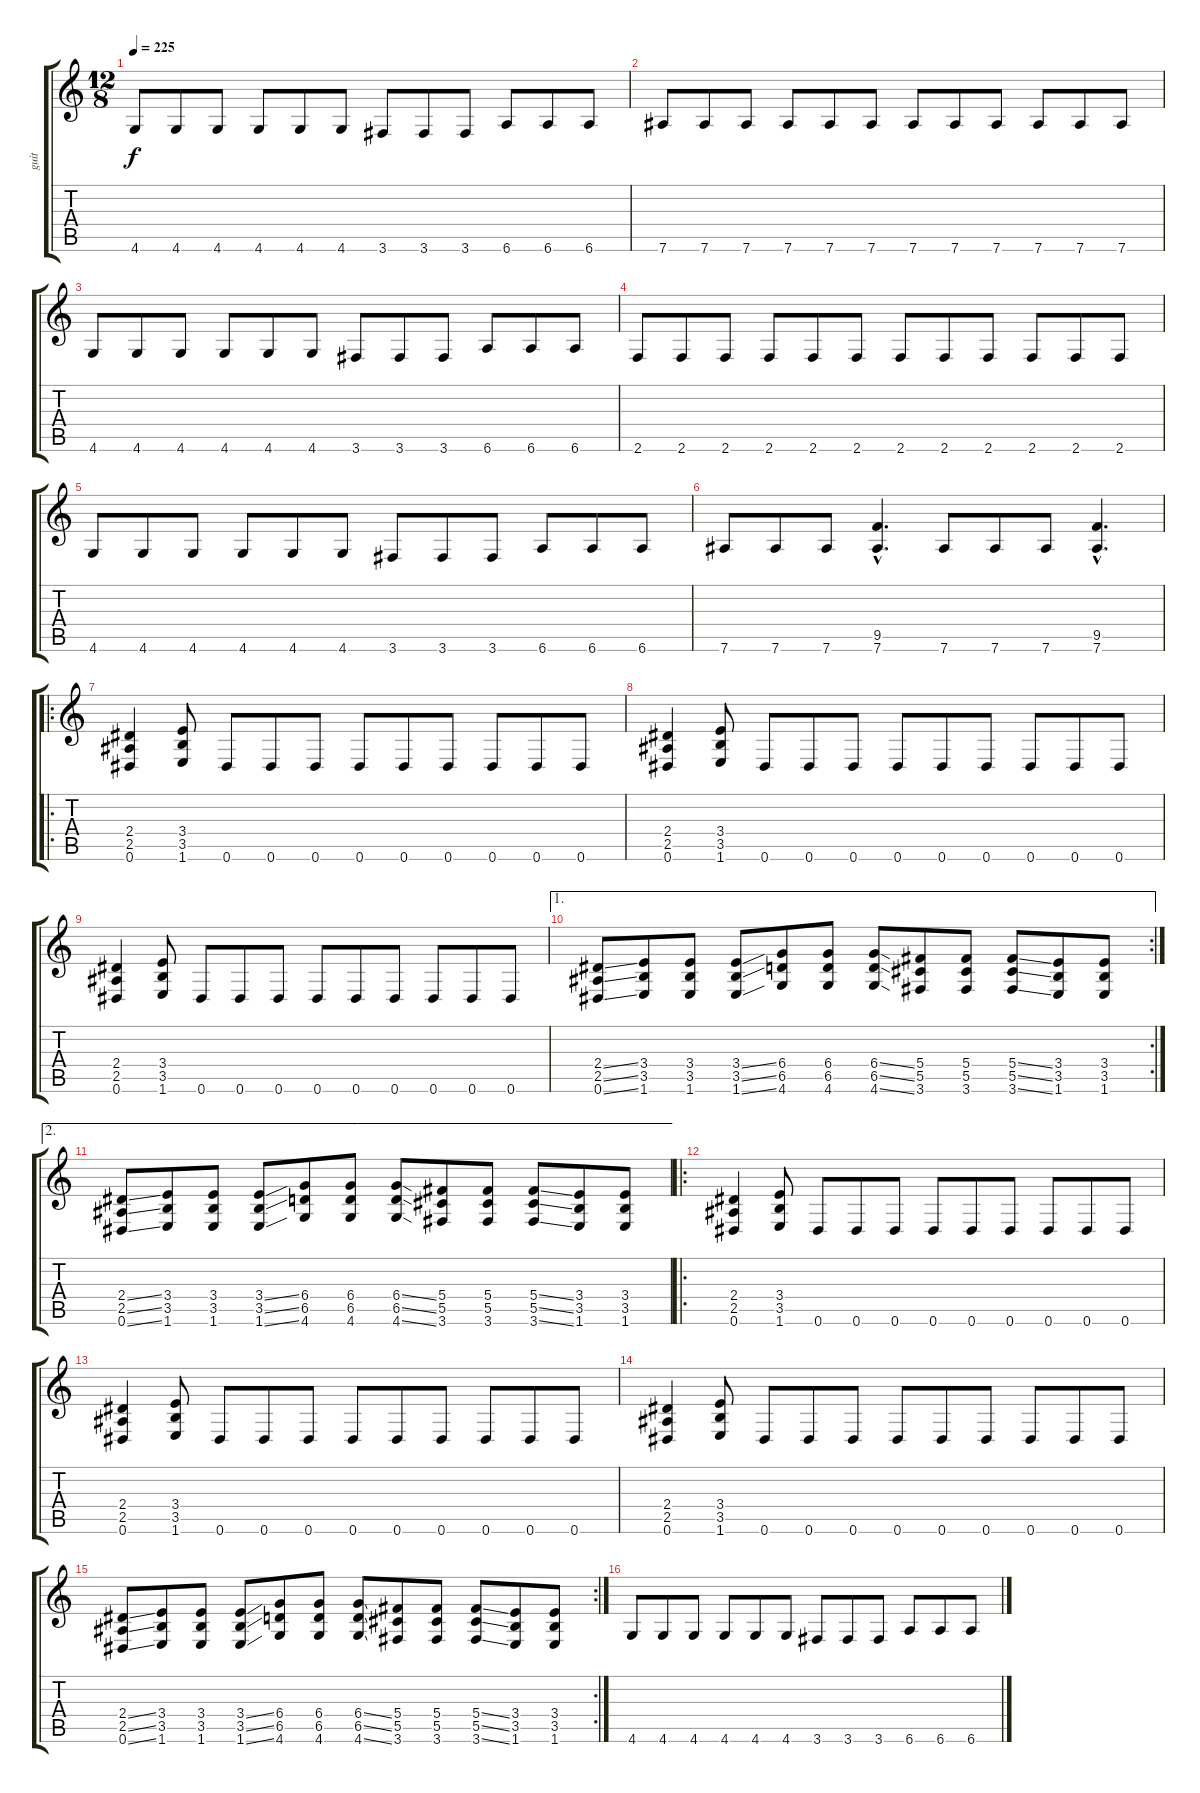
\track ("guit" "guit") {instrument distortionguitar}
\staff {score tabs}
\tuning (Eb4 Bb3 Gb3 Db3 Ab2 Eb2) {hide}
\ts (12 8)
\tempo 225
\clef g2
\ks c
4.6.8{dy f} 4.6.8 4.6.8 4.6.8 4.6.8 4.6.8 3.6.8 3.6.8 3.6.8 6.6.8 6.6.8 6.6.8 |
7.6.8 7.6.8 7.6.8 7.6.8 7.6.8 7.6.8 7.6.8 7.6.8 7.6.8 7.6.8 7.6.8 7.6.8 |
4.6.8 4.6.8 4.6.8 4.6.8 4.6.8 4.6.8 3.6.8 3.6.8 3.6.8 6.6.8 6.6.8 6.6.8 |
2.6.8 2.6.8 2.6.8 2.6.8 2.6.8 2.6.8 2.6.8 2.6.8 2.6.8 2.6.8 2.6.8 2.6.8 |
4.6.8 4.6.8 4.6.8 4.6.8 4.6.8 4.6.8 3.6.8 3.6.8 3.6.8 6.6.8 6.6.8 6.6.8 |
7.6.8 7.6.8 7.6.8 (9.5{hac} 7.6{hac}).4{d} 7.6.8 7.6.8 7.6.8 (9.5{hac} 7.6{hac}).4{d} |
\ro
(2.4 2.5 0.6).4 (3.4 3.5 1.6).8 0.6.8 0.6.8 0.6.8 0.6.8 0.6.8 0.6.8 0.6.8 0.6.8 0.6.8 |
(2.4 2.5 0.6).4 (3.4 3.5 1.6).8 0.6.8 0.6.8 0.6.8 0.6.8 0.6.8 0.6.8 0.6.8 0.6.8 0.6.8 |
(2.4 2.5 0.6).4 (3.4 3.5 1.6).8 0.6.8 0.6.8 0.6.8 0.6.8 0.6.8 0.6.8 0.6.8 0.6.8 0.6.8 |
\ae 1
\rc 2
(2.4{ss} 2.5{ss} 0.6{ss}).8 (3.4 3.5 1.6).8 (3.4 3.5 1.6).8 (3.4{ss} 3.5{ss} 1.6{ss}).8 (6.4 6.5 4.6).8 (6.4 6.5 4.6).8 (6.4{ss} 6.5{ss} 4.6{ss}).8 (5.4 5.5 3.6).8 (5.4 5.5 3.6).8 (5.4{ss} 5.5{ss} 3.6{ss}).8 (3.4 3.5 1.6).8 (3.4 3.5 1.6).8 |
\ae 2
(2.4{ss} 2.5{ss} 0.6{ss}).8 (3.4 3.5 1.6).8 (3.4 3.5 1.6).8 (3.4{ss} 3.5{ss} 1.6{ss}).8 (6.4 6.5 4.6).8 (6.4 6.5 4.6).8 (6.4{ss} 6.5{ss} 4.6{ss}).8 (5.4 5.5 3.6).8 (5.4 5.5 3.6).8 (5.4{ss} 5.5{ss} 3.6{ss}).8 (3.4 3.5 1.6).8 (3.4 3.5 1.6).8 |
\ro
(2.4 2.5 0.6).4 (3.4 3.5 1.6).8 0.6.8 0.6.8 0.6.8 0.6.8 0.6.8 0.6.8 0.6.8 0.6.8 0.6.8 |
(2.4 2.5 0.6).4 (3.4 3.5 1.6).8 0.6.8 0.6.8 0.6.8 0.6.8 0.6.8 0.6.8 0.6.8 0.6.8 0.6.8 |
(2.4 2.5 0.6).4 (3.4 3.5 1.6).8 0.6.8 0.6.8 0.6.8 0.6.8 0.6.8 0.6.8 0.6.8 0.6.8 0.6.8 |
\rc 2
(2.4{ss} 2.5{ss} 0.6{ss}).8 (3.4 3.5 1.6).8 (3.4 3.5 1.6).8 (3.4{ss} 3.5{ss} 1.6{ss}).8 (6.4 6.5 4.6).8 (6.4 6.5 4.6).8 (6.4{ss} 6.5{ss} 4.6{ss}).8 (5.4 5.5 3.6).8 (5.4 5.5 3.6).8 (5.4{ss} 5.5{ss} 3.6{ss}).8 (3.4 3.5 1.6).8 (3.4 3.5 1.6).8 |
4.6.8 4.6.8 4.6.8 4.6.8 4.6.8 4.6.8 3.6.8 3.6.8 3.6.8 6.6.8 6.6.8 6.6.8
